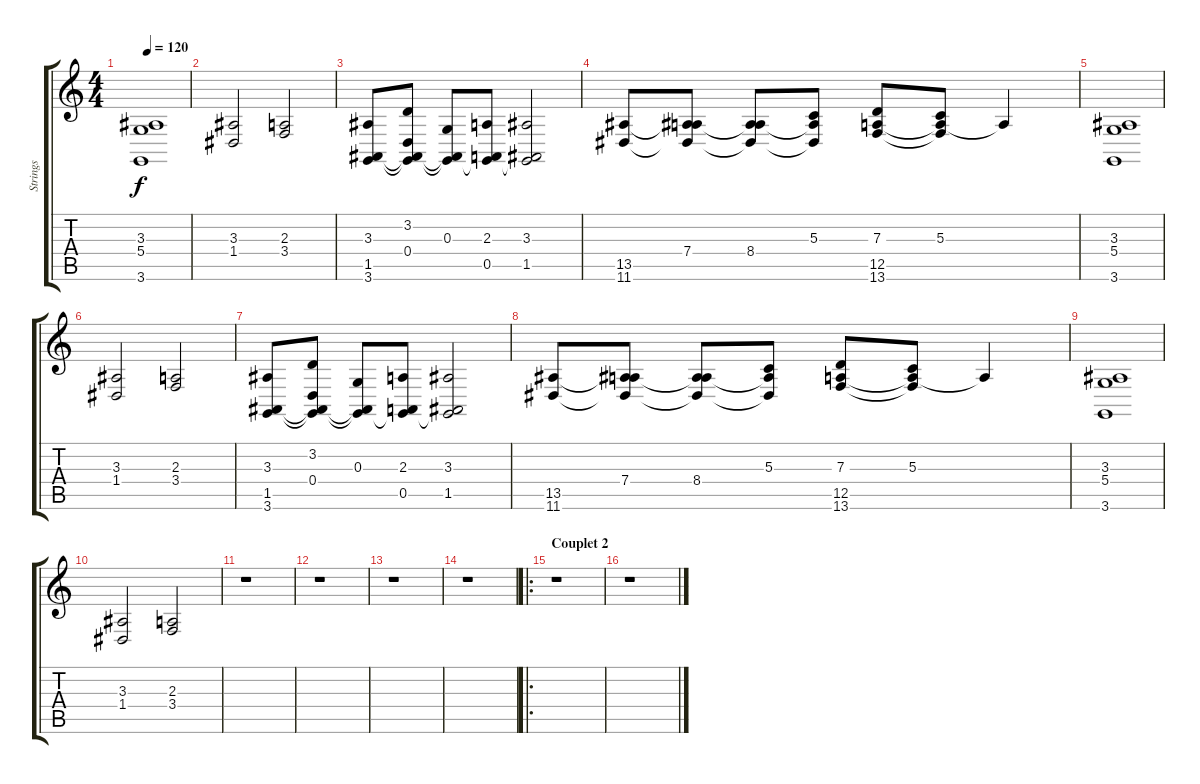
\track ("Strings" "Strings") {instrument synthstrings2}
\staff {score tabs}
\tuning (E4 B3 G3 D3 A2 E2) {hide}
\ts (4 4)
\tempo 120
\clef g2
\ks c
(3.3 5.4 3.6).1{dy f} |
(3.3 1.4).2 (2.3 3.4).2 |
(3.3 1.5 3.6).8 (3.2 0.4 1.5{t} 3.6{t}).8 (0.3 1.5{t} 3.6{t}).8 (2.3 0.5 3.6{t}).8 (3.3 1.5 3.6{t}).2 |
(13.5 11.6).8 (7.4 13.5{t} 11.6{t}).8 (8.4 13.5{t} 11.6{t}).8 (5.3 13.5{t} 11.6{t}).8 (7.3 12.5 13.6).8 (5.3 12.5{t} 13.6{t}).8 12.5{t}.4 |
(3.3 5.4 3.6).1 |
(3.3 1.4).2 (2.3 3.4).2 |
(3.3 1.5 3.6).8 (3.2 0.4 1.5{t} 3.6{t}).8 (0.3 1.5{t} 3.6{t}).8 (2.3 0.5 3.6{t}).8 (3.3 1.5 3.6{t}).2 |
(13.5 11.6).8 (7.4 13.5{t} 11.6{t}).8 (8.4 13.5{t} 11.6{t}).8 (5.3 13.5{t} 11.6{t}).8 (7.3 12.5 13.6).8 (5.3 12.5{t} 13.6{t}).8 12.5{t}.4 |
(3.3 5.4 3.6).1 |
(3.3 1.4).2 (2.3 3.4).2 |
r.1 |
r.1 |
r.1 |
r.1 |
\ro
\section ("" "Couplet 2")
r.1 |
r.1
